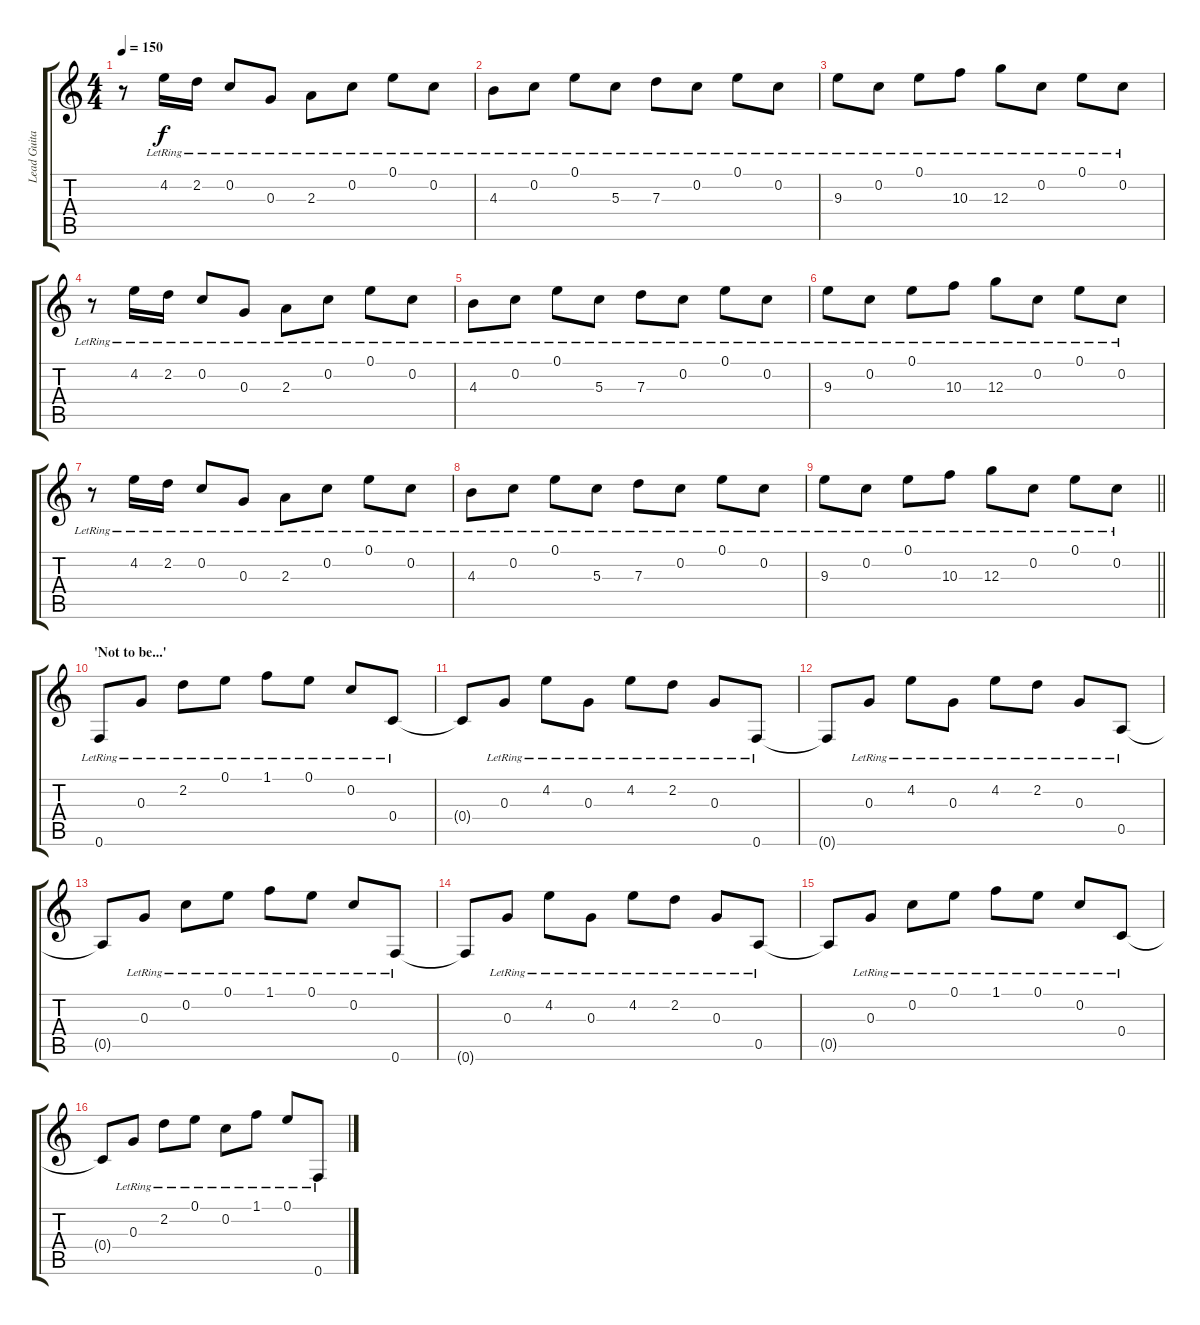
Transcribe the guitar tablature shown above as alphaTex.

\track ("Lead Guitar" "Lead Guita") {instrument electricguitarjazz}
\staff {score tabs}
\tuning (E4 C4 G3 C3 A2 F2) {hide}
\ts (4 4)
\tempo 150
\clef g2
\ks c
r.8{dy f} 4.2{lr}.16 2.2{lr}.16 0.2{lr}.8 0.3{lr}.8 2.3{lr}.8 0.2{lr}.8 0.1{lr}.8 0.2{lr}.8 |
4.3{lr}.8 0.2{lr}.8 0.1{lr}.8 5.3{lr}.8 7.3{lr}.8 0.2{lr}.8 0.1{lr}.8 0.2{lr}.8 |
9.3{lr}.8 0.2{lr}.8 0.1{lr}.8 10.3{lr}.8 12.3{lr}.8 0.2{lr}.8 0.1{lr}.8 0.2{lr}.8 |
r.8 4.2{lr}.16 2.2{lr}.16 0.2{lr}.8 0.3{lr}.8 2.3{lr}.8 0.2{lr}.8 0.1{lr}.8 0.2{lr}.8 |
4.3{lr}.8 0.2{lr}.8 0.1{lr}.8 5.3{lr}.8 7.3{lr}.8 0.2{lr}.8 0.1{lr}.8 0.2{lr}.8 |
9.3{lr}.8 0.2{lr}.8 0.1{lr}.8 10.3{lr}.8 12.3{lr}.8 0.2{lr}.8 0.1{lr}.8 0.2{lr}.8 |
r.8 4.2{lr}.16 2.2{lr}.16 0.2{lr}.8 0.3{lr}.8 2.3{lr}.8 0.2{lr}.8 0.1{lr}.8 0.2{lr}.8 |
4.3{lr}.8 0.2{lr}.8 0.1{lr}.8 5.3{lr}.8 7.3{lr}.8 0.2{lr}.8 0.1{lr}.8 0.2{lr}.8 |
\barLineRight lightlight
9.3{lr}.8 0.2{lr}.8 0.1{lr}.8 10.3{lr}.8 12.3{lr}.8 0.2{lr}.8 0.1{lr}.8 0.2{lr}.8 |
\section ("" "'Not to be...'")
0.6{lr}.8 0.3{lr}.8 2.2{lr}.8 0.1{lr}.8 1.1{lr}.8 0.1{lr}.8 0.2{lr}.8 0.4{lr}.8 |
0.4{t}.8 0.3{lr}.8 4.2{lr}.8 0.3{lr}.8 4.2{lr}.8 2.2{lr}.8 0.3{lr}.8 0.6{lr}.8 |
0.6{t}.8 0.3{lr}.8 4.2{lr}.8 0.3{lr}.8 4.2{lr}.8 2.2{lr}.8 0.3{lr}.8 0.5{lr}.8 |
0.5{t}.8 0.3{lr}.8 0.2{lr}.8 0.1{lr}.8 1.1{lr}.8 0.1{lr}.8 0.2{lr}.8 0.6{lr}.8 |
0.6{t}.8 0.3{lr}.8 4.2{lr}.8 0.3{lr}.8 4.2{lr}.8 2.2{lr}.8 0.3{lr}.8 0.5{lr}.8 |
0.5{t}.8 0.3{lr}.8 0.2{lr}.8 0.1{lr}.8 1.1{lr}.8 0.1{lr}.8 0.2{lr}.8 0.4{lr}.8 |
0.4{t}.8 0.3{lr}.8 2.2{lr}.8 0.1{lr}.8 0.2{lr}.8 1.1{lr}.8 0.1{lr}.8 0.6{lr}.8
